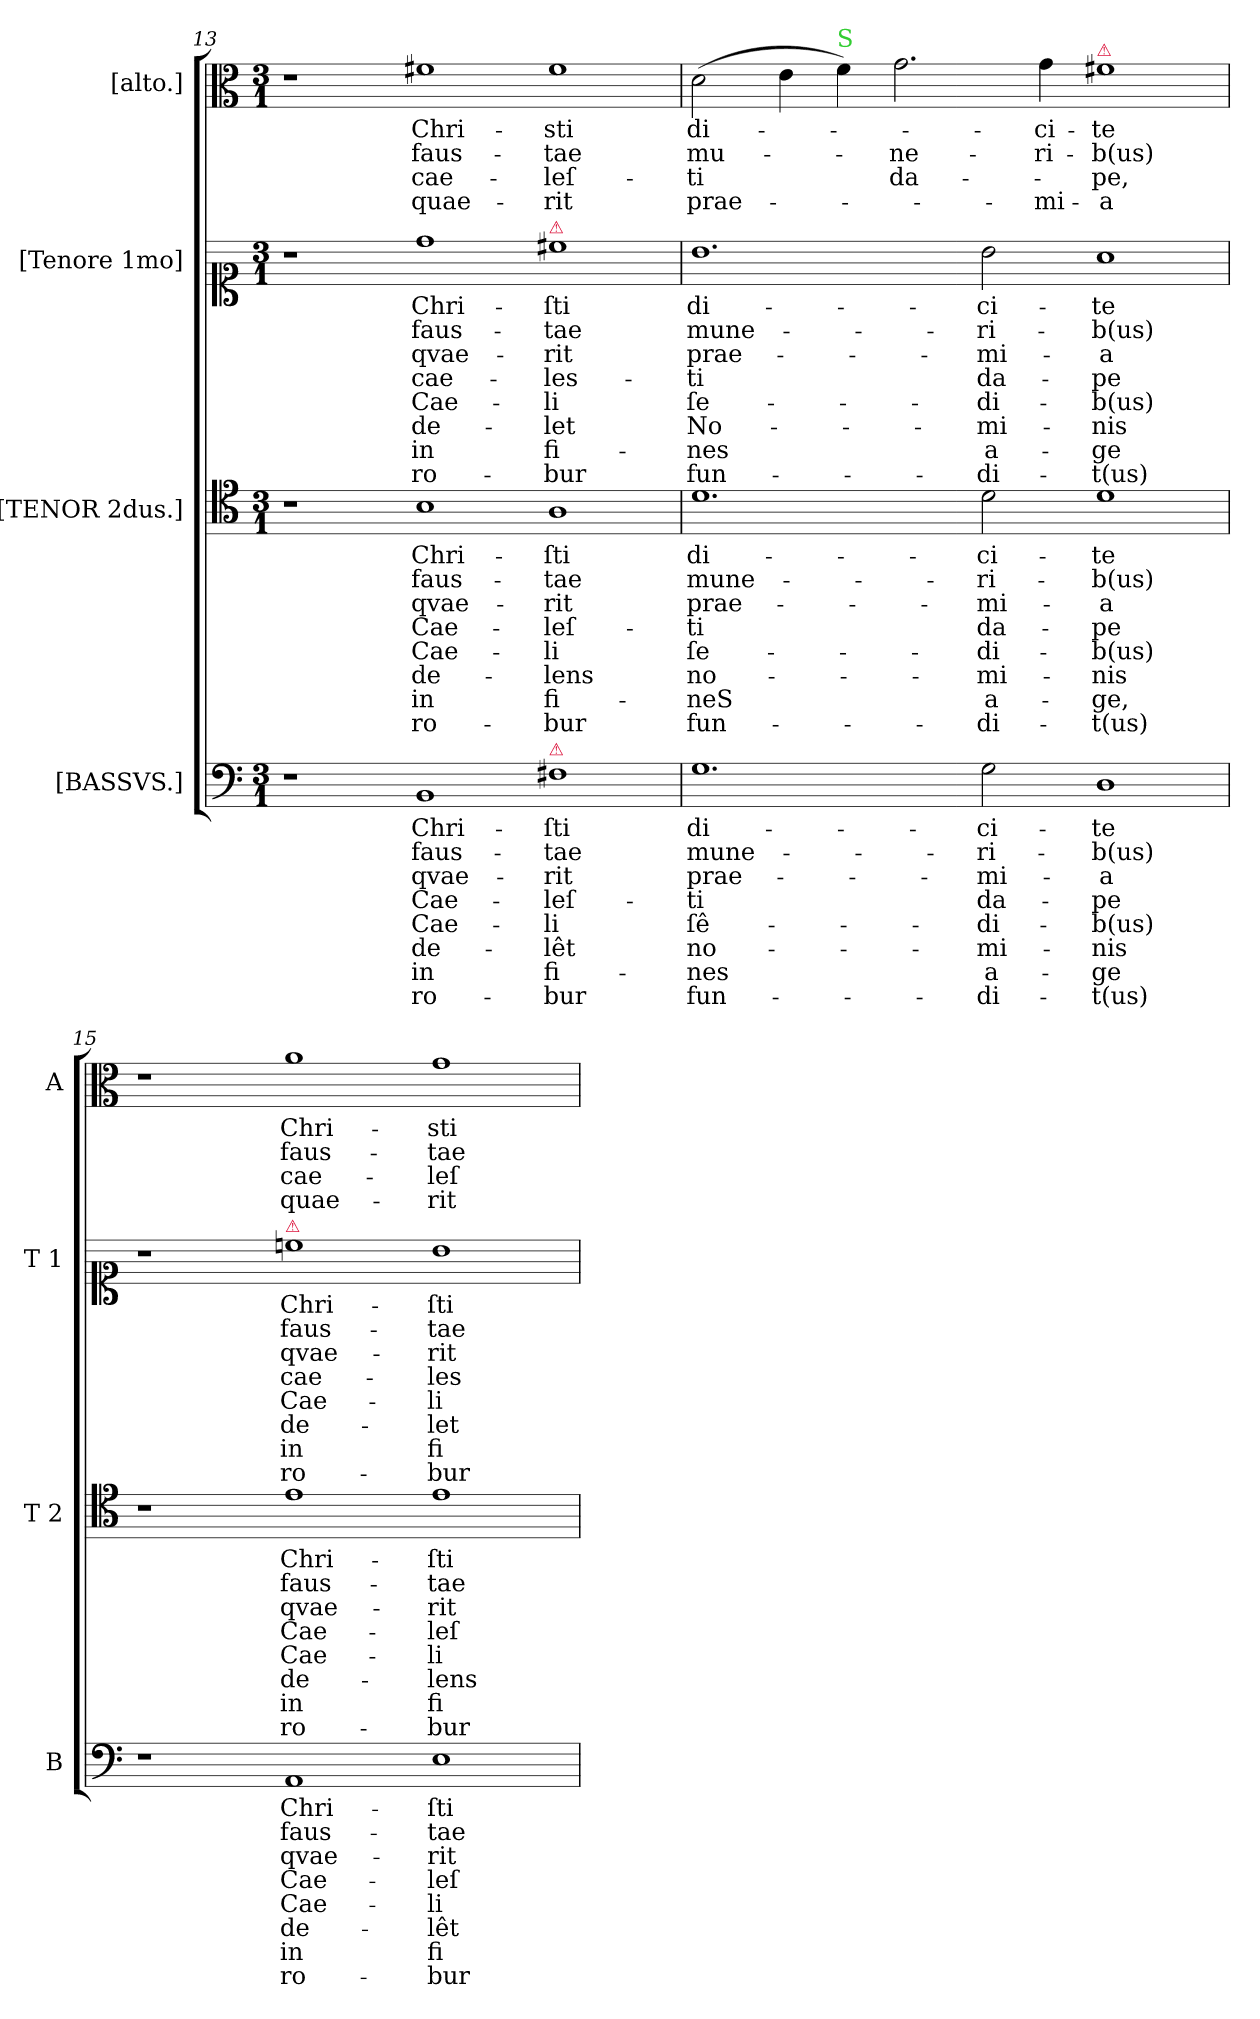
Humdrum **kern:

**kern	**text	**text	**text	**text	**text	**text	**text	**text	**kern	**text	**text	**text	**text	**text	**text	**text	**text	**kern	**text	**text	**text	**text	**text	**text	**text	**text	**kern	**text	**text	**text	**text
*part4	*part4	*part4	*part4	*part4	*part4	*part4	*part4	*part4	*part3	*part3	*part3	*part3	*part3	*part3	*part3	*part3	*part3	*part2	*part2	*part2	*part2	*part2	*part2	*part2	*part2	*part2	*part1	*part1	*part1	*part1	*part1
*staff4	*staff4	*staff4	*staff4	*staff4	*staff4	*staff4	*staff4	*staff4	*staff3	*staff3	*staff3	*staff3	*staff3	*staff3	*staff3	*staff3	*staff3	*staff2	*staff2	*staff2	*staff2	*staff2	*staff2	*staff2	*staff2	*staff2	*staff1	*staff1	*staff1	*staff1	*staff1
*I"[BASSVS.]	*	*	*	*	*	*	*	*	*I"[TENOR 2dus.]	*	*	*	*	*	*	*	*	*I"[Tenore 1mo]	*	*	*	*	*	*	*	*	*I"[alto.]	*	*	*	*
*I'B	*	*	*	*	*	*	*	*	*I'T 2	*	*	*	*	*	*	*	*	*I'T 1	*	*	*	*	*	*	*	*	*I'A	*	*	*	*
*clefF4	*	*	*	*	*	*	*	*	*clefC4	*	*	*	*	*	*	*	*	*clefC1	*	*	*	*	*	*	*	*	*clefC3	*	*	*	*
*k[]	*	*	*	*	*	*	*	*	*k[]	*	*	*	*	*	*	*	*	*k[]	*	*	*	*	*	*	*	*	*k[]	*	*	*	*
*M3/1	*	*	*	*	*	*	*	*	*M3/1	*	*	*	*	*	*	*	*	*M3/1	*	*	*	*	*	*	*	*	*M3/1	*	*	*	*
=13	=13	=13	=13	=13	=13	=13	=13	=13	=13	=13	=13	=13	=13	=13	=13	=13	=13	=13	=13	=13	=13	=13	=13	=13	=13	=13	=13	=13	=13	=13	=13
1r	.	.	.	.	.	.	.	.	1r	.	.	.	.	.	.	.	.	1r	.	.	.	.	.	.	.	.	1r	.	.	.	.
1BB	Chri-	faus-	qvae-	Cae-	Cae-	de-	in	ro-	1B	Chri-	faus-	qvae-	Cae-	Cae-	de-	in	ro-	1dd	Chri-	faus-	qvae-	cae-	Cae-	de-	in	ro-	1f#X	Chri-	faus-	cae-	quae-
!	!	!	!	!	!	!	!	!	!	!	!	!	!	!	!	!	!	!LO:TX:a:color=crimson:t=⚠	!	!	!	!	!	!	!	!	!	!	!	!	!
!LO:TX:a:color=crimson:t=⚠	!	!	!	!	!	!	!	!	!	!	!	!	!	!	!	!	!	!	!	!	!	!	!	!	!	!	!	!	!	!	!
1F#X	-ſti	-tae	-rit	-leſ-	-li	-lêt	fi-	-bur	1A	-ſti	-tae	-rit	-leſ-	-li	-lens	fi-	-bur	1cc#X	-ſti	-tae	-rit	-les-	-li	-let	fi-	-bur	1f#	-sti	-tae	-leſ-	-rit
=14	=14	=14	=14	=14	=14	=14	=14	=14	=14	=14	=14	=14	=14	=14	=14	=14	=14	=14	=14	=14	=14	=14	=14	=14	=14	=14	=14	=14	=14	=14	=14
1.G	di-	mune-	prae-	-ti	ſê-	no-	-nes	fun-	1.d	di-	mune-	prae-	-ti	ſe-	no-	-neS	fun-	1.b	di-	mune-	prae-	-ti	ſe-	No-	-nes	fun-	(2d\	di-	mu-	-ti	prae-
.	.	.	.	.	.	.	.	.	.	.	.	.	.	.	.	.	.	.	.	.	.	.	.	.	.	.	4e\	.	.	.	.
!	!	!	!	!	!	!	!	!	!	!	!	!	!	!	!	!	!	!	!	!	!	!	!	!	!	!	!LO:TX:a:color=limegreen:t=S	!	!	!	!
.	.	.	.	.	.	.	.	.	.	.	.	.	.	.	.	.	.	.	.	.	.	.	.	.	.	.	4f\)	.	.	.	.
.	.	.	.	.	.	.	.	.	.	.	.	.	.	.	.	.	.	.	.	.	.	.	.	.	.	.	2.g\	.	-ne-	da-	.
2G\	-ci-	-ri-	-mi-	da-	-di-	-mi-	a-	-di-	2d\	-ci-	-ri-	-mi-	da-	-di-	-mi-	a-	-di-	2b\	-ci-	-ri-	-mi-	da-	-di-	-mi-	a-	-di-	.	.	.	.	.
.	.	.	.	.	.	.	.	.	.	.	.	.	.	.	.	.	.	.	.	.	.	.	.	.	.	.	4g\	-ci-	-ri-	.	-mi-
!	!	!	!	!	!	!	!	!	!	!	!	!	!	!	!	!	!	!	!	!	!	!	!	!	!	!	!LO:TX:a:color=crimson:t=⚠	!	!	!	!
1D	-te	-b(us)	-a	-pe	-b(us)	-nis	-ge	-t(us)	1d	-te	-b(us)	-a	-pe	-b(us)	-nis	-ge,	-t(us)	1a	-te	-b(us)	-a	-pe	-b(us)	-nis	-ge	-t(us)	1f#X	-te	-b(us)	-pe,	-a
=15	=15	=15	=15	=15	=15	=15	=15	=15	=15	=15	=15	=15	=15	=15	=15	=15	=15	=15	=15	=15	=15	=15	=15	=15	=15	=15	=15	=15	=15	=15	=15
1r	.	.	.	.	.	.	.	.	1r	.	.	.	.	.	.	.	.	1r	.	.	.	.	.	.	.	.	1r	.	.	.	.
!	!	!	!	!	!	!	!	!	!	!	!	!	!	!	!	!	!	!LO:TX:a:color=crimson:t=⚠	!	!	!	!	!	!	!	!	!	!	!	!	!
!	!LO:LY:i	!LO:LY:i	!LO:LY:i	!LO:LY:i	!LO:LY:i	!LO:LY:i	!LO:LY:i	!LO:LY:i	!	!LO:LY:i	!LO:LY:i	!LO:LY:i	!LO:LY:i	!LO:LY:i	!LO:LY:i	!LO:LY:i	!LO:LY:i	!	!LO:LY:i	!LO:LY:i	!LO:LY:i	!LO:LY:i	!LO:LY:i	!LO:LY:i	!LO:LY:i	!LO:LY:i	!	!	!	!	!
1AA	Chri-	faus-	qvae-	Cae-	Cae-	de-	in	ro-	1e	Chri-	faus-	qvae-	Cae-	Cae-	de-	in	ro-	1ccn	Chri-	faus-	qvae-	cae-	Cae-	de-	in	ro-	1a	Chri-	faus-	cae-	quae-
!	!LO:LY:i	!LO:LY:i	!LO:LY:i	!LO:LY:i	!LO:LY:i	!LO:LY:i	!LO:LY:i	!LO:LY:i	!	!LO:LY:i	!LO:LY:i	!LO:LY:i	!LO:LY:i	!LO:LY:i	!LO:LY:i	!LO:LY:i	!LO:LY:i	!	!LO:LY:i	!LO:LY:i	!LO:LY:i	!LO:LY:i	!LO:LY:i	!LO:LY:i	!LO:LY:i	!LO:LY:i	!	!	!	!	!
1E	-ſti	-tae	-rit	-leſ-	-li	-lêt	fi-	-bur	1e	-ſti	-tae	-rit	-leſ-	-li	-lens	fi-	-bur	1b	-ſti	-tae	-rit	-les-	-li	-let	fi-	-bur	1g	-sti	-tae	-leſ-	-rit
=	=	=	=	=	=	=	=	=	=	=	=	=	=	=	=	=	=	=	=	=	=	=	=	=	=	=	=	=	=	=	=
*-	*-	*-	*-	*-	*-	*-	*-	*-	*-	*-	*-	*-	*-	*-	*-	*-	*-	*-	*-	*-	*-	*-	*-	*-	*-	*-	*-	*-	*-	*-	*-
